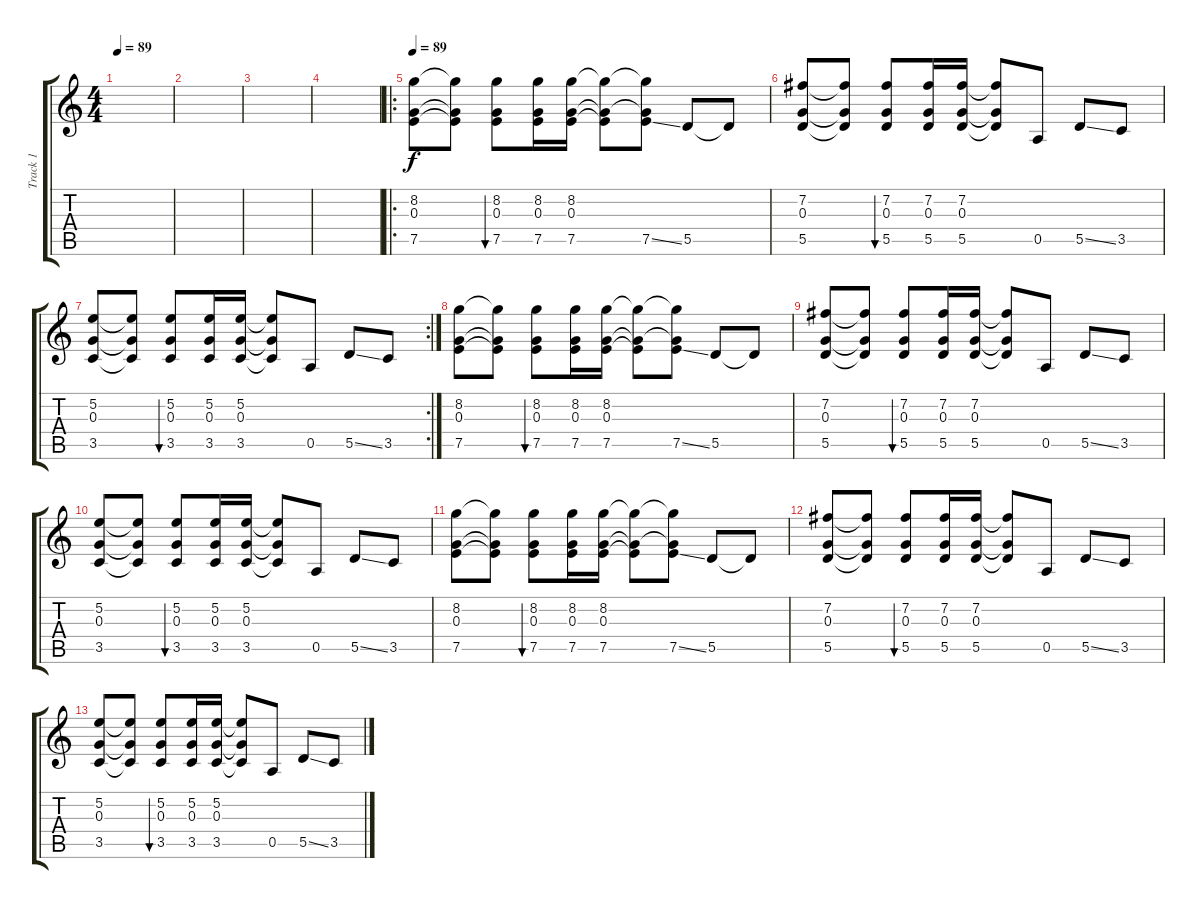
\track ("Track 1" "Track 1") {instrument acousticguitarsteel}
\staff {score tabs}
\tuning (E4 B3 G3 D3 A2 E2) {hide}
\ts (4 4)
\tempo 89
\clef g2
\ks c
|
|
|
|
\ro
\tempo 89
(8.2 0.3 7.5).8 (8.2{t} 0.3{t} 7.5{t}).8 (8.2 0.3 7.5).8{bu 60} (8.2 0.3 7.5).16 (8.2 0.3 7.5).16 (8.2{t} 0.3{t} 7.5{t}).8 (8.2{t} 0.3{t} 7.5{ss}).8 5.5.8 5.5{t}.8 |
(7.2 0.3 5.5).8 (7.2{t} 0.3{t} 5.5{t}).8 (7.2 0.3 5.5).8{bu 60} (7.2 0.3 5.5).16 (7.2 0.3 5.5).16 (7.2{t} 0.3{t} 5.5{t}).8 0.5.8 5.5{ss}.8 3.5.8 |
\rc 2
(5.2 0.3 3.5).8 (5.2{t} 0.3{t} 3.5{t}).8 (5.2 0.3 3.5).8{bu 60} (5.2 0.3 3.5).16 (5.2 0.3 3.5).16 (5.2{t} 0.3{t} 3.5{t}).8 0.5.8 5.5{ss}.8 3.5.8 |
(8.2 0.3 7.5).8 (8.2{t} 0.3{t} 7.5{t}).8 (8.2 0.3 7.5).8{bu 60} (8.2 0.3 7.5).16 (8.2 0.3 7.5).16 (8.2{t} 0.3{t} 7.5{t}).8 (8.2{t} 0.3{t} 7.5{ss}).8 5.5.8 5.5{t}.8 |
(7.2 0.3 5.5).8 (7.2{t} 0.3{t} 5.5{t}).8 (7.2 0.3 5.5).8{bu 60} (7.2 0.3 5.5).16 (7.2 0.3 5.5).16 (7.2{t} 0.3{t} 5.5{t}).8 0.5.8 5.5{ss}.8 3.5.8 |
(5.2 0.3 3.5).8 (5.2{t} 0.3{t} 3.5{t}).8 (5.2 0.3 3.5).8{bu 60} (5.2 0.3 3.5).16 (5.2 0.3 3.5).16 (5.2{t} 0.3{t} 3.5{t}).8 0.5.8 5.5{ss}.8 3.5.8 |
(8.2 0.3 7.5).8 (8.2{t} 0.3{t} 7.5{t}).8 (8.2 0.3 7.5).8{bu 60} (8.2 0.3 7.5).16 (8.2 0.3 7.5).16 (8.2{t} 0.3{t} 7.5{t}).8 (8.2{t} 0.3{t} 7.5{ss}).8 5.5.8 5.5{t}.8 |
(7.2 0.3 5.5).8 (7.2{t} 0.3{t} 5.5{t}).8 (7.2 0.3 5.5).8{bu 60} (7.2 0.3 5.5).16 (7.2 0.3 5.5).16 (7.2{t} 0.3{t} 5.5{t}).8 0.5.8 5.5{ss}.8 3.5.8 |
(5.2 0.3 3.5).8 (5.2{t} 0.3{t} 3.5{t}).8 (5.2 0.3 3.5).8{bu 60} (5.2 0.3 3.5).16 (5.2 0.3 3.5).16 (5.2{t} 0.3{t} 3.5{t}).8 0.5.8 5.5{ss}.8 3.5.8
